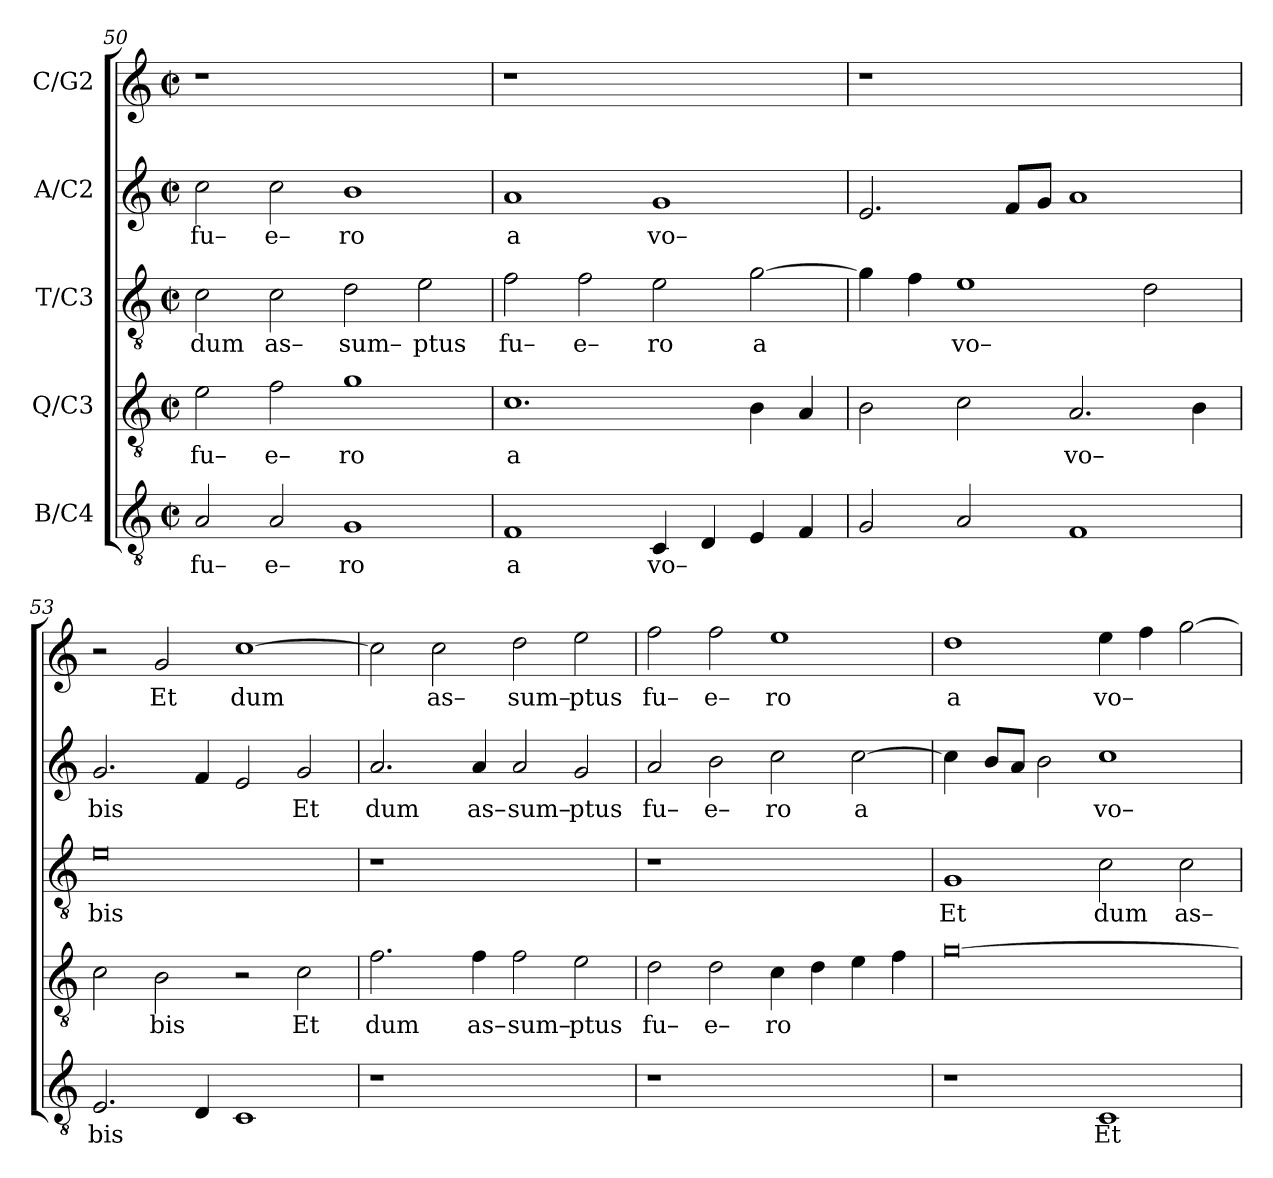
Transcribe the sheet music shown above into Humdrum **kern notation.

**kern	**text	**kern	**text	**kern	**text	**kern	**text	**kern	**text
*part5	*part5	*part4	*part4	*part3	*part3	*part2	*part2	*part1	*part1
*staff5	*staff5	*staff4	*staff4	*staff3	*staff3	*staff2	*staff2	*staff1	*staff1
*I"B/C4	*	*I"Q/C3	*	*I"T/C3	*	*I"A/C2	*	*I"C/G2	*
*clefGv2	*	*clefGv2	*	*clefGv2	*	*clefG2	*	*clefG2	*
*k[]	*	*k[]	*	*k[]	*	*k[]	*	*k[]	*
*C:	*	*C:	*	*C:	*	*C:	*	*C:	*
*M2/2	*	*M2/2	*	*M2/2	*	*M2/2	*	*M2/2	*
*met(c|)	*	*met(c|)	*	*met(c|)	*	*met(c|)	*	*met(c|)	*
=50	=50	=50	=50	=50	=50	=50	=50	=50	=50
!	!LO:LY:b	!	!LO:LY:b	!	!LO:LY:b	!	!LO:LY:b	!	!
2A/	fu–	2e\	fu–	2c\	dum	2cc\	fu–	1r	.
!	!LO:LY:b	!	!LO:LY:b	!	!LO:LY:b	!	!LO:LY:b	!	!
2A/	e–	2f\	e–	2c\	as–	2cc\	e–	.	.
!	!LO:LY:b	!	!LO:LY:b	!	!LO:LY:b	!	!LO:LY:b	!	!
1G	ro	1g	ro	2d\	sum–	1b	ro	1ryy	.
!	!	!	!	!	!LO:LY:b	!	!	!	!
.	.	.	.	2e\	ptus	.	.	.	.
!!LO:LB:g=z
=51	=51	=51	=51	=51	=51	=51	=51	=51	=51
!	!LO:LY:b	!	!LO:LY:b	!	!LO:LY:b	!	!LO:LY:b	!	!
1F	a	1.c	a	2f\	fu–	1a	a	1r	.
!	!	!	!	!	!LO:LY:b	!	!	!	!
.	.	.	.	2f\	e–	.	.	.	.
!	!LO:LY:b	!	!	!	!LO:LY:b	!	!LO:LY:b	!	!
4C/	vo–	.	.	2e\	ro	1g	vo–	1ryy	.
4D/	.	.	.	.	.	.	.	.	.
!	!	!	!	!	!LO:LY:b	!	!	!	!
4E/	.	4B\	.	[2g\	a	.	.	.	.
4F/	.	4A/	.	.	.	.	.	.	.
=52	=52	=52	=52	=52	=52	=52	=52	=52	=52
2G/	.	2B\	.	4g\]	.	2.e/	.	1r	.
.	.	.	.	4f\	.	.	.	.	.
!	!	!	!	!	!LO:LY:b	!	!	!	!
2A/	.	2c\	.	1e	vo–	.	.	.	.
.	.	.	.	.	.	8f/L	.	.	.
.	.	.	.	.	.	8g/J	.	.	.
!	!	!	!LO:LY:b	!	!	!	!	!	!
1F	.	2.A/	vo–	.	.	1a	.	1ryy	.
.	.	.	.	2d\	.	.	.	.	.
.	.	4B\	.	.	.	.	.	.	.
=53	=53	=53	=53	=53	=53	=53	=53	=53	=53
!	!LO:LY:b	!	!	!	!LO:LY:b	!	!LO:LY:b	!	!
2.E/	bis	2c\	.	0e	bis	2.g/	bis	2r	.
!	!	!	!LO:LY:b	!	!	!	!	!	!LO:LY:b
.	.	2B\	bis	.	.	.	.	2g/	Et
4D/	.	.	.	.	.	4f/	.	.	.
!	!	!	!	!	!	!	!	!	!LO:LY:b
1C	.	2r	.	.	.	2e/	.	[1cc	dum
!	!	!	!LO:LY:b	!	!	!	!LO:LY:b	!	!
.	.	2c\	Et	.	.	2g/	Et	.	.
=54	=54	=54	=54	=54	=54	=54	=54	=54	=54
!	!	!	!LO:LY:b	!	!	!	!LO:LY:b	!	!
1r	.	2.f\	dum	1r	.	2.a/	dum	2cc\]	.
!	!	!	!	!	!	!	!	!	!LO:LY:b
.	.	.	.	.	.	.	.	2cc\	as–
!	!	!	!LO:LY:b	!	!	!	!LO:LY:b	!	!
.	.	4f\	as–	.	.	4a/	as–	.	.
!	!	!	!LO:LY:b	!	!	!	!LO:LY:b	!	!LO:LY:b
1ryy	.	2f\	sum–	1ryy	.	2a/	sum–	2dd\	sum–
!	!	!	!LO:LY:b	!	!	!	!LO:LY:b	!	!LO:LY:b
.	.	2e\	ptus	.	.	2g/	ptus	2ee\	ptus
=55	=55	=55	=55	=55	=55	=55	=55	=55	=55
!	!	!	!LO:LY:b	!	!	!	!LO:LY:b	!	!LO:LY:b
1r	.	2d\	fu–	1r	.	2a/	fu–	2ff\	fu–
!	!	!	!LO:LY:b	!	!	!	!LO:LY:b	!	!LO:LY:b
.	.	2d\	e–	.	.	2b\	e–	2ff\	e–
!	!	!	!LO:LY:b	!	!	!	!LO:LY:b	!	!LO:LY:b
1ryy	.	4c\	ro	1ryy	.	2cc\	ro	1ee	ro
.	.	4d\	.	.	.	.	.	.	.
!	!	!	!	!	!	!	!LO:LY:b	!	!
.	.	4e\	.	.	.	[2cc\	a	.	.
.	.	4f\	.	.	.	.	.	.	.
!!LO:LB:g=z
=56	=56	=56	=56	=56	=56	=56	=56	=56	=56
!	!	!	!	!	!LO:LY:b	!	!	!	!LO:LY:b
1r	.	[0g	.	1G	Et	4cc\]	.	1dd	a
.	.	.	.	.	.	8b/L	.	.	.
.	.	.	.	.	.	8a/J	.	.	.
.	.	.	.	.	.	2b\	.	.	.
!	!LO:LY:b	!	!	!	!LO:LY:b	!	!LO:LY:b	!	!LO:LY:b
1C	Et	.	.	2c\	dum	1cc	vo–	4ee\	vo–
.	.	.	.	.	.	.	.	4ff\	.
!	!	!	!	!	!LO:LY:b	!	!	!	!
.	.	.	.	2c\	as–	.	.	[2gg\	.
=	=	=	=	=	=	=	=	=	=
*-	*-	*-	*-	*-	*-	*-	*-	*-	*-
